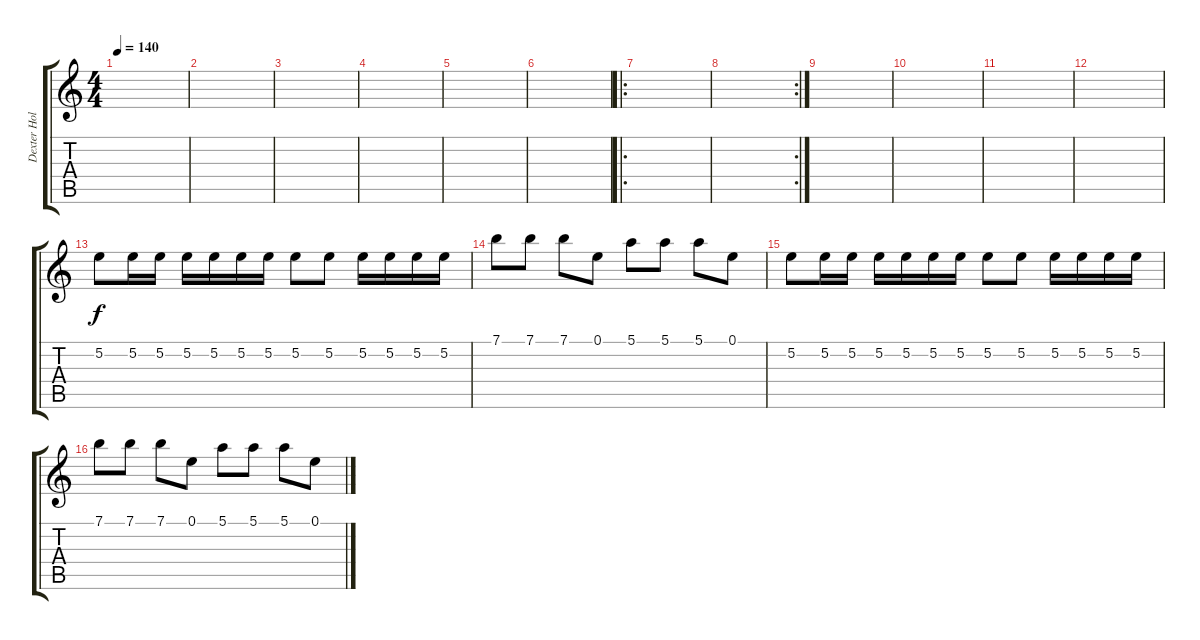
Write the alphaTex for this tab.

\track ("Dexter Holland - Solos" "Dexter Hol") {instrument distortionguitar}
\staff {score tabs}
\tuning (E4 B3 G3 D3 A2 E2) {hide}
\ts (4 4)
\tempo 140
\clef g2
\ks c
|
|
|
|
|
|
\ro
|
\rc 2
|
|
|
|
|
5.2.8 5.2.16 5.2.16 5.2.16 5.2.16 5.2.16 5.2.16 5.2.8 5.2.8 5.2.16 5.2.16 5.2.16 5.2.16 |
7.1.8 7.1.8 7.1.8 0.1.8 5.1.8 5.1.8 5.1.8 0.1.8 |
5.2.8 5.2.16 5.2.16 5.2.16 5.2.16 5.2.16 5.2.16 5.2.8 5.2.8 5.2.16 5.2.16 5.2.16 5.2.16 |
7.1.8 7.1.8 7.1.8 0.1.8 5.1.8 5.1.8 5.1.8 0.1.8
